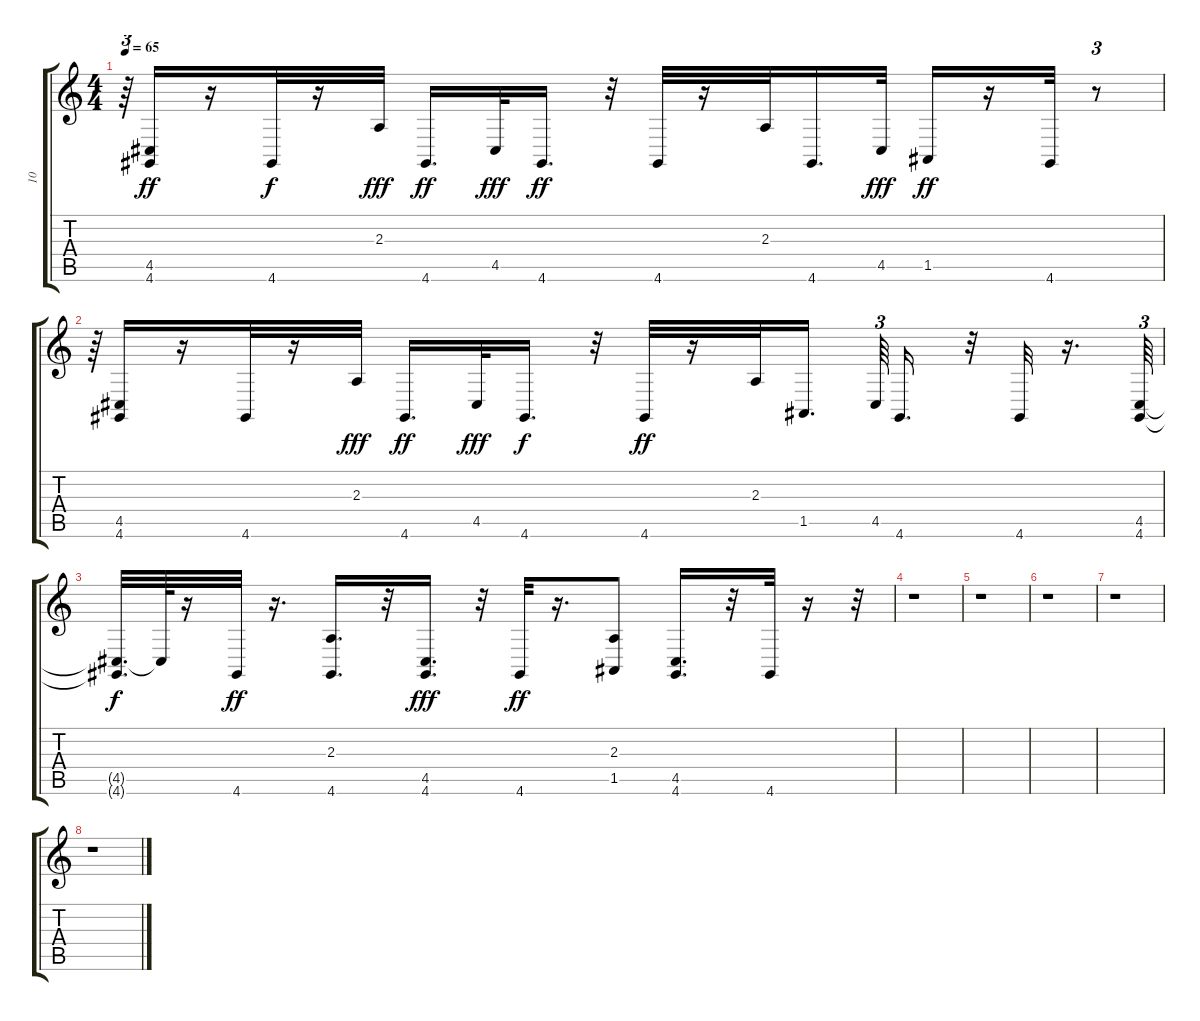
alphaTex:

\track ("10" "10") {instrument acousticgrandpiano}
\staff {score tabs}
\tuning (E4 B3 G3 D3 A2 E2) {hide}
\ts (4 4)
\tempo 65
\clef g2
\ks c
r.64{tu (3 2) dy fff} (4.5 4.6).16{dy ff} r.16 4.6.32{dy f} r.16 2.3.32{dy fff} 4.6.16{d dy ff} 4.5.32{dy fff} 4.6.16{d dy ff} r.32 4.6.32 r.16 2.3.32 4.6.16{d} 4.5.32{dy fff} 1.5.16{dy ff} r.16 4.6.32 r.8{tu (3 2)} |
r.64{tu (3 2)} (4.5 4.6).16 r.16 4.6.32 r.16 2.3.32{dy fff} 4.6.16{d dy ff} 4.5.32{dy fff} 4.6.16{d dy f} r.32 4.6.32{dy ff} r.16 2.3.32 1.5.16{d beam splitsecondary} 4.5.64{tu (3 2)} 4.6.16{d} r.32 4.6.32 r.16{d} (4.5 4.6).64{tu (3 2)} |
(4.5{t} 4.6{t}).32{d dy f} 4.5{t}.64 r.16 4.6.32{dy ff} r.16{d} (2.3 4.6).16{d} r.32 (4.5 4.6).16{d dy fff} r.32 4.6.32{dy ff} r.16{d} (2.3 1.5).8 (4.5 4.6).16{d} r.32 4.6.32 r.16 r.32 |
r.1 |
r.1 |
r.1 |
r.1 |
r.1
